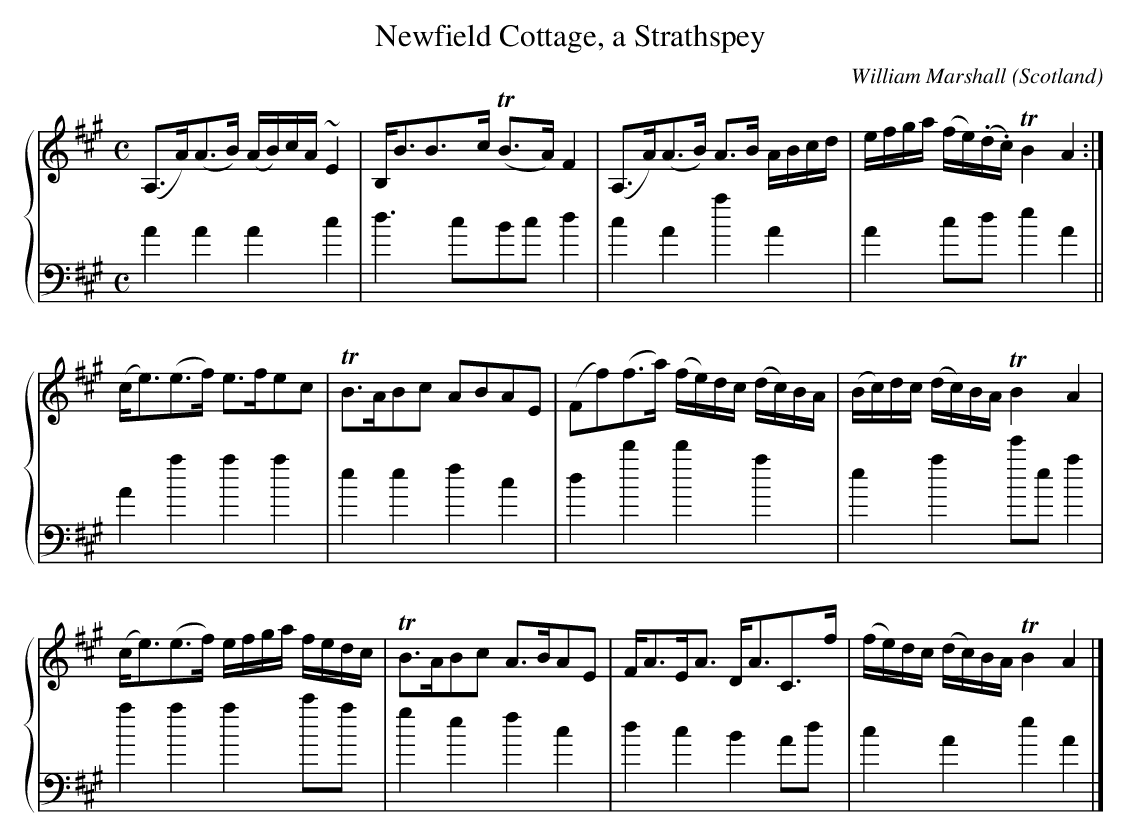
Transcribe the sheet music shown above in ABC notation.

X:1
T:Newfield Cottage, a Strathspey
C:William Marshall
L:1/8
M:C
O:Scotland
K:A
%%staves {1 2}
V:1
(A,>A)(A>B) (A/B/)c/A/ ~E2 | B,<BB>c (!trill!B>A) F2 | \
(A,>A)(A>B) A>B A/B/c/d/ | e/f/g/a/ (f/e/)(.d/.c/) !trill!B2 A2 :|
(c<e)(e>f) e>fec | !trill!B>ABc ABAE | \
(Ff)(f>a) (f/e/)d/c/ (d/c/)B/A/ | (B/c/)d/c/ (d/c/)B/A/ !trill!B2 A2 |
(c<e)(e>f) e/f/g/a/ f/e/d/c/ | !trill!B>ABc A>BAE | \
F<AE<A D<AC>f | (f/e/)d/c/ (d/c/)B/A/ !trill!B2 A2 |]
V:2 clef=bass
L:1/4
AAAc | d>cB/c/d | cAaA | Ac/d/eA || \
Aaaa | eefc | dd'd'a | eae'/e/a | aaac'/a/ | gefc | dcBA/d/| cAeA |]
